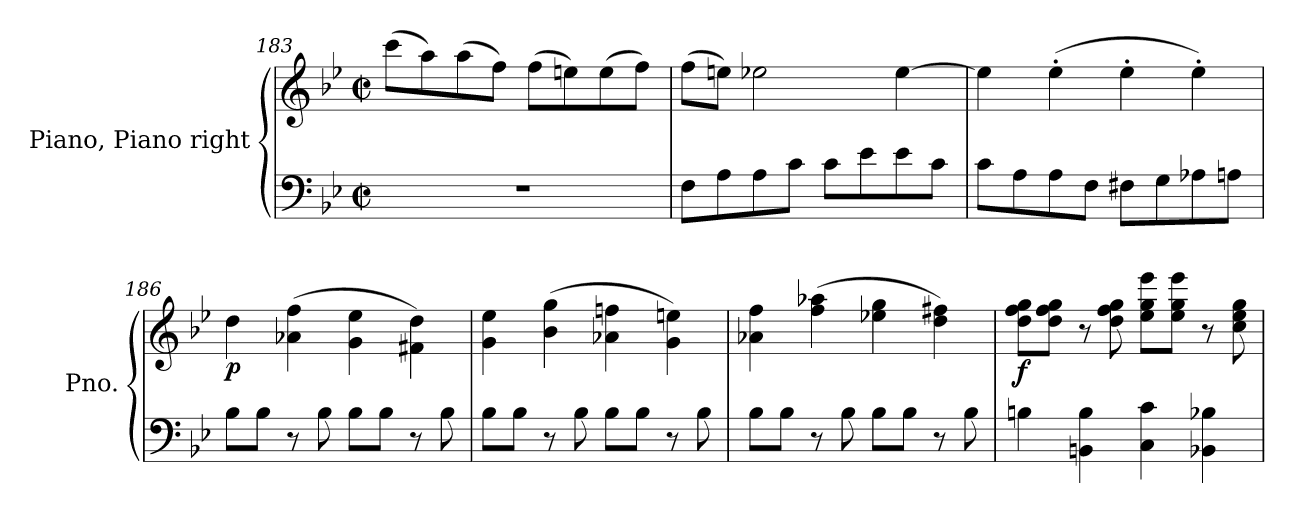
**kern	**kern	**dynam
*part1	*part1	*part1
*staff2	*staff1	*staff1/2
*I"Piano, Piano right	*	*
*I'Pno.	*	*
*clefF4	*clefG2	*
*k[b-e-]	*k[b-e-]	*
*M2/2	*M2/2	*
*met(c|)	*met(c|)	*
=183	=183	=183
1r	(>8ccc\L	.
.	8aa\)	.
.	(>8aa\	.
.	8ff\J)	.
.	(>8ff\L	.
.	8een\)	.
.	(>8ee\	.
.	8ff\J)	.
=184	=184	=184
8F\L	(>8ff\L	.
8A\	8een\J)	.
8A\	2ee-X\	.
8c\J	.	.
8c\L	.	.
8e-\	.	.
8e-\	[4ee-\	.
8c\J	.	.
=185	=185	=185
8c\L	4ee-\]	.
8A\	.	.
8A\	(>4ee-'\	.
8F\J	.	.
8F#X\L	4ee-'\	.
8G\	.	.
8A-X\	4ee-'\)	.
8An\J	.	.
=186	=186	=186
!	!	!LO:DY:b
8B-\L	4dd\	p
8B-\J	.	.
8r	(>4a-X\ 4ff\	.
8B-\	.	.
8B-\L	4g\ 4ee-\	.
8B-\J	.	.
8r	4f#X\ 4dd\)	.
8B-\	.	.
=187	=187	=187
8B-\L	4g\ 4ee-\	.
8B-\J	.	.
8r	(>4b-\ 4gg\	.
8B-\	.	.
8B-\L	4a-X\ 4ffn\	.
8B-\J	.	.
8r	4g\ 4een\)	.
8B-\	.	.
=188	=188	=188
8B-\L	4a-X\ 4ff\	.
8B-\J	.	.
8r	(>4ff\ 4aa-X\	.
8B-\	.	.
8B-\L	4ee-X\ 4gg\	.
8B-\J	.	.
8r	4dd\ 4ff#X\)	.
8B-\	.	.
=189	=189	=189
!	!	!LO:DY:b
4Bn\	8dd\ 8ff\ 8gg\L	f
.	8dd\ 8ff\ 8gg\J	.
4BBn\ 4B\	8r	.
.	8dd\ 8ff\ 8gg\	.
4C\ 4c\	8ee-\ 8gg\ 8eee-\L	.
.	8ee-\ 8gg\ 8eee-\J	.
4BB-X\ 4B-X\	8r	.
.	8cc\ 8ee-\ 8gg\	.
=	=	=
*-	*-	*-
